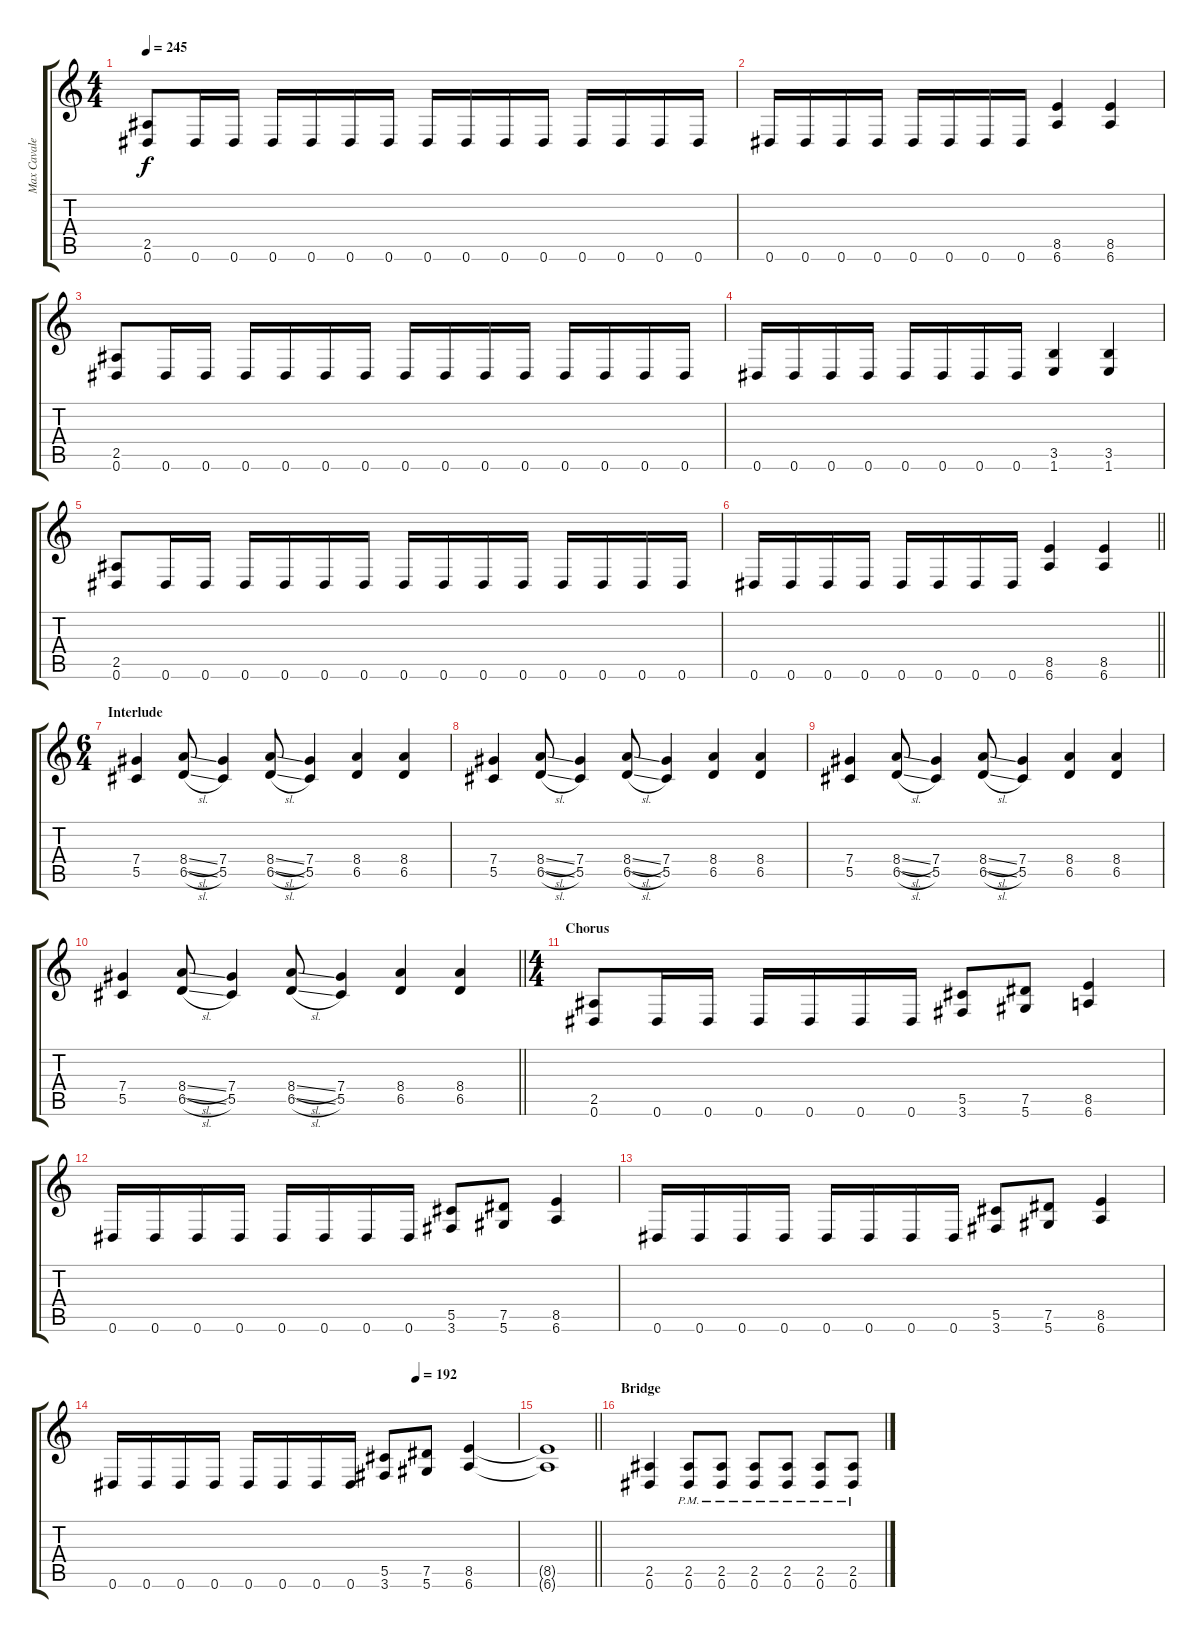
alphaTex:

\track ("Max Cavalera" "Max Cavale") {instrument distortionguitar}
\staff {score tabs}
\tuning (Eb4 Bb3 Gb3 Db3 Ab2 Eb2) {hide}
\ts (4 4)
\tempo 245
\clef g2
\ks c
(2.5 0.6).8{dy f} 0.6.16 0.6.16 0.6.16 0.6.16 0.6.16 0.6.16 0.6.16 0.6.16 0.6.16 0.6.16 0.6.16 0.6.16 0.6.16 0.6.16 |
0.6.16 0.6.16 0.6.16 0.6.16 0.6.16 0.6.16 0.6.16 0.6.16 (8.5 6.6).4 (8.5 6.6).4 |
(2.5 0.6).8 0.6.16 0.6.16 0.6.16 0.6.16 0.6.16 0.6.16 0.6.16 0.6.16 0.6.16 0.6.16 0.6.16 0.6.16 0.6.16 0.6.16 |
0.6.16 0.6.16 0.6.16 0.6.16 0.6.16 0.6.16 0.6.16 0.6.16 (3.5 1.6).4 (3.5 1.6).4 |
(2.5 0.6).8 0.6.16 0.6.16 0.6.16 0.6.16 0.6.16 0.6.16 0.6.16 0.6.16 0.6.16 0.6.16 0.6.16 0.6.16 0.6.16 0.6.16 |
\barLineRight lightlight
0.6.16 0.6.16 0.6.16 0.6.16 0.6.16 0.6.16 0.6.16 0.6.16 (8.5 6.6).4 (8.5 6.6).4 |
\ts (6 4)
\section ("" "Interlude")
(7.4 5.5).4 (8.4{sl} 6.5{sl}).8 (7.4 5.5).4 (8.4{sl} 6.5{sl}).8 (7.4 5.5).4 (8.4 6.5).4 (8.4 6.5).4 |
(7.4 5.5).4 (8.4{sl} 6.5{sl}).8 (7.4 5.5).4 (8.4{sl} 6.5{sl}).8 (7.4 5.5).4 (8.4 6.5).4 (8.4 6.5).4 |
(7.4 5.5).4 (8.4{sl} 6.5{sl}).8 (7.4 5.5).4 (8.4{sl} 6.5{sl}).8 (7.4 5.5).4 (8.4 6.5).4 (8.4 6.5).4 |
\barLineRight lightlight
(7.4 5.5).4 (8.4{sl} 6.5{sl}).8 (7.4 5.5).4 (8.4{sl} 6.5{sl}).8 (7.4 5.5).4 (8.4 6.5).4 (8.4 6.5).4 |
\ts (4 4)
\section ("" "Chorus")
(2.5 0.6).8 0.6.16 0.6.16 0.6.16 0.6.16 0.6.16 0.6.16 (5.5 3.6).8 (7.5 5.6).8 (8.5 6.6).4 |
0.6.16 0.6.16 0.6.16 0.6.16 0.6.16 0.6.16 0.6.16 0.6.16 (5.5 3.6).8 (7.5 5.6).8 (8.5 6.6).4 |
0.6.16 0.6.16 0.6.16 0.6.16 0.6.16 0.6.16 0.6.16 0.6.16 (5.5 3.6).8 (7.5 5.6).8 (8.5 6.6).4 |
\tempo (192 0.75)
0.6.16 0.6.16 0.6.16 0.6.16 0.6.16 0.6.16 0.6.16 0.6.16 (5.5 3.6).8 (7.5 5.6).8 (8.5 6.6).4 |
\barLineRight lightlight
(8.5{t} 6.6{t}).1 |
\section ("" "Bridge")
(2.5 0.6).4 (2.5{pm} 0.6{pm}).8 (2.5{pm} 0.6{pm}).8 (2.5{pm} 0.6{pm}).8 (2.5{pm} 0.6{pm}).8 (2.5{pm} 0.6{pm}).8 (2.5{pm} 0.6{pm}).8
